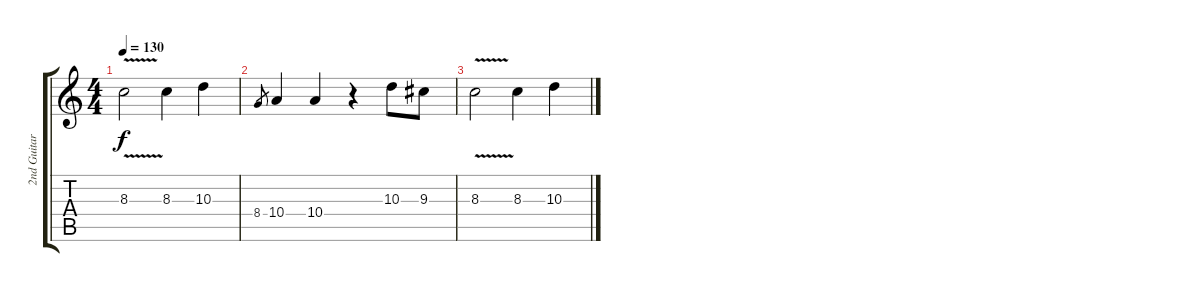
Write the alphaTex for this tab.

\track ("2nd Guitar" "2nd Guitar") {instrument distortionguitar}
\staff {score tabs}
\tuning (Db4 Ab3 E3 B2 Gb2 Db2) {hide}
\ts (4 4)
\tempo 130
\clef g2
\ks c
8.3{v}.2{dy f} 8.3.4 10.3.4 |
8.4.8{gr} 10.4.4 10.4.4 r.4 10.3.8 9.3.8 |
8.3{v}.2 8.3.4 10.3.4
